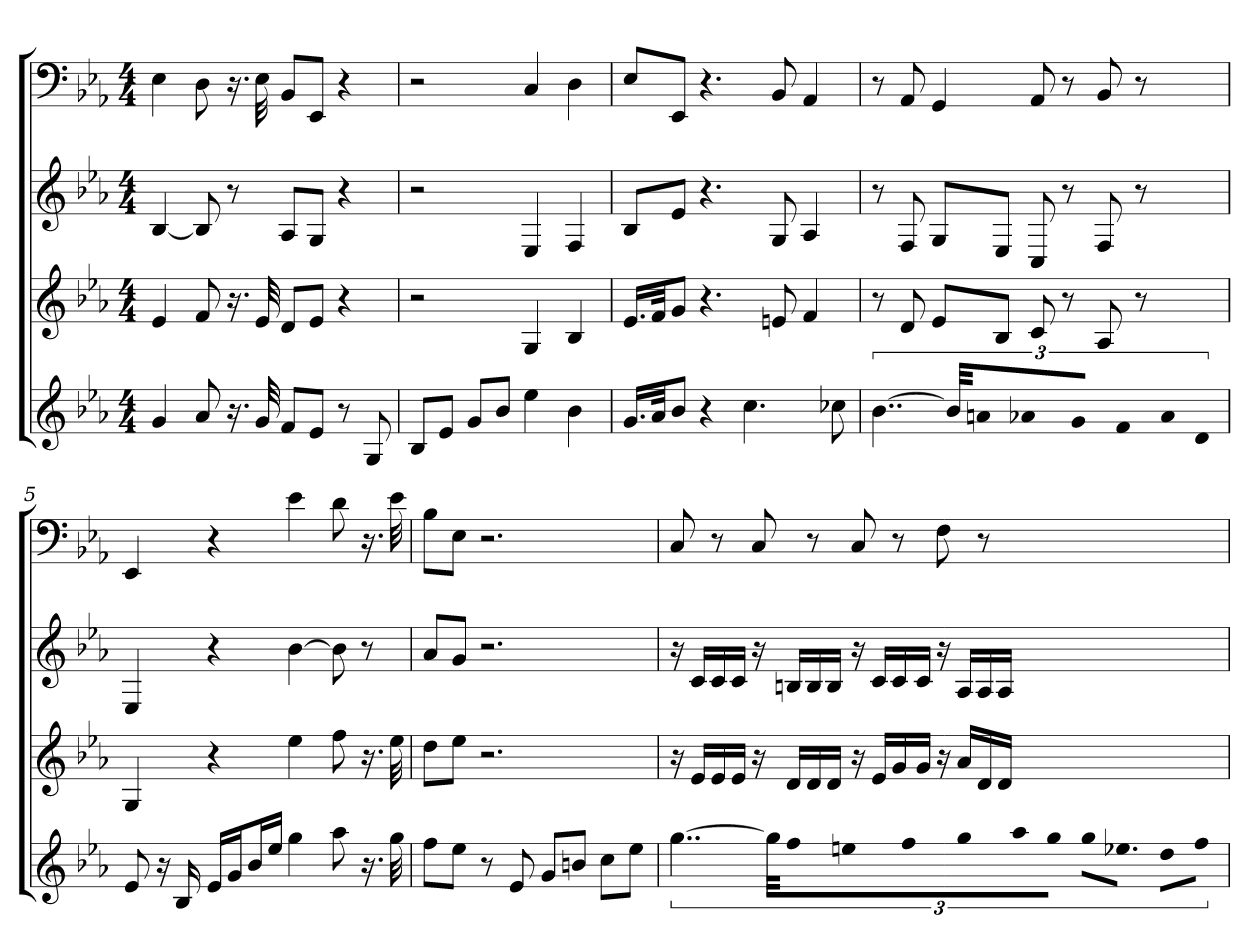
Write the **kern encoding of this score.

**kern	**kern	**kern	**kern
*part4	*part3	*part2	*part1
*staff4	*staff3	*staff2	*staff1
*k[b-e-a-]	*k[b-e-a-]	*k[b-e-a-]	*k[b-e-a-]
*E-:	*E-:	*E-:	*E-:
*M4/4	*M4/4	*M4/4	*M4/4
=1	=1	=1	=1
4g	4e-	[4B-	4E-
8a-	8f	8B-]	8D
16.r	16.r	8r	16.r
32g	32e-	.	32E-
8fL	8dL	8A-L	8BB-L
8e-J	8e-J	8GJ	8EE-J
8r	4r	4r	4r
8G	.	.	.
=2	=2	=2	=2
8B-L	2r	2r	2r
8e-J	.	.	.
8gL	.	.	.
8b-J	.	.	.
4ee-	4G	4E-	4C
4b-	4B-	4F	4D
=3	=3	=3	=3
16.gLL	16.e-LL	8B-L	8E-L
32a-Jk	32fJk	.	.
8b-J	8gJ	8e-J	8EE-J
4r	4.r	4.r	4.r
4.cc	.	.	.
.	8en	8G	8BB-
.	4f	4A-	4AA-
8cc-X	.	.	.
=4	=4	=4	=4
[6..b-	8r	8r	8r
.	8d	8F	8AA-
.	8e-L	8GL	4GG
48b-KLL]	.	.	.
16anJ	.	.	.
16a-XL	8B-J	8E-J	.
16gJJ	.	.	.
8f	8c	8C	8AA-
4a-	8r	8r	8r
.	8A-	8F	8BB-
8d	8r	8r	8r
=5	=5	=5	=5
8e-	4G	4E-	4EE-
16r	.	.	.
16B-	.	.	.
16e-LL	4r	4r	4r
16gJ	.	.	.
16b-L	.	.	.
16ee-JJ	.	.	.
4gg	4ee-	[4b-	4e-
8aa-	8ff	8b-]	8d
16.r	16.r	8r	16.r
32gg	32ee-	.	32e-
=6	=6	=6	=6
8ffL	8ddL	8a-L	8B-L
8ee-J	8ee-J	8gJ	8E-J
8r	2.r	2.r	2.r
8e-	.	.	.
8gL	.	.	.
8bnJ	.	.	.
8ccL	.	.	.
8ee-J	.	.	.
=7	=7	=7	=7
[6..gg	16r	16r	8C
.	16e-LL	16cLL	.
.	16e-	16c	8r
.	16e-JJ	16cJJ	.
.	16r	16r	8C
48ggLLL]	.	.	.
32ff	16dLL	16BnLL	.
32eenJJ	.	.	.
32ffLL	16d	16B	8r
32gg	.	.	.
32aa-	16dJJ	16BJJ	.
32ggJJJ	.	.	.
8ggL	16r	16r	8C
.	16e-LL	16cLL	.
8.ee-XJ	16g	16c	8r
.	16gJJ	16cJJ	.
.	16r	16r	8F
16ddKL	16a-LL	16A-LL	.
[8ffJ	16d	16A-	8r
.	16dJJ	16A-JJ	.
=	=	=	=
*-	*-	*-	*-
